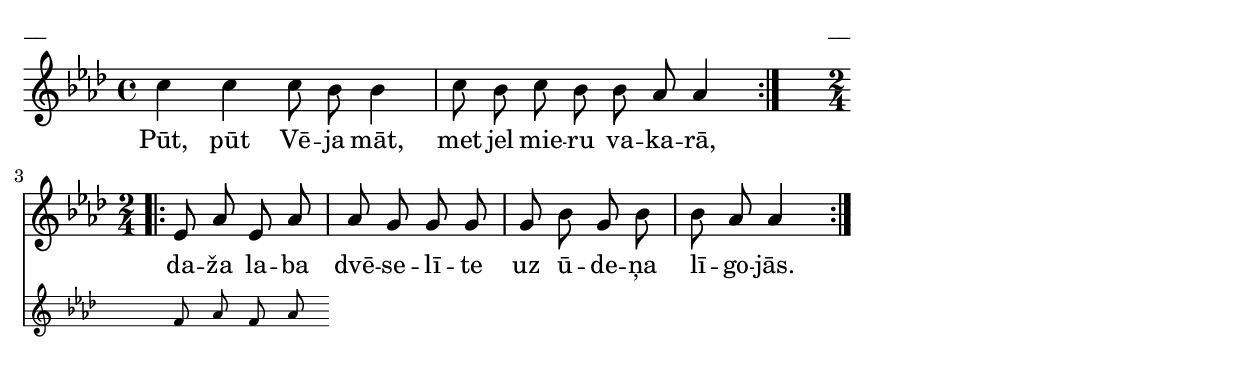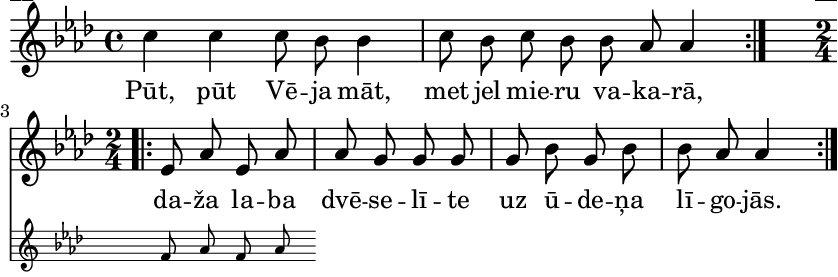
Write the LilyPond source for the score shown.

\version "2.13.18"
#(ly:set-option 'crop #t)

%\header {
%    title = "Pūt, pūt Vēja māt",Budēlīši, jūra
%}
\paper {
line-width = 14\cm
left-margin = 0.4\cm
between-system-padding = 0.1\cm
between-system-space = 0.1\cm
}
\layout {
indent = #0
ragged-last = ##f
}

voiceA = \relative c' {
\clef "treble"
\key aes \major
\repeat volta 2 {
\time 4/4
c'4 c c8 bes8 bes4 |
c8 bes c bes bes aes aes4 |
}
\repeat volta 2 {
\time 2/4
<<
{ ees8 aes ees8 aes | }
\new Staff \with {
\remove "Time_signature_engraver"
\remove "Bar_engraver"
alignAboveContext = #"main"
fontSize = #-3
\override StaffSymbol #'staff-space = #(magstep -3)
\override StaffSymbol #'thickness = #(magstep -3)
} { 
  \key aes \major
  \voiceOne \autoBeamOff f8 aes f aes     
}
>>
aes8 g g g |
g8 bes g bes |
bes8 aes aes4 |
}
}

lyricA = \lyricmode {
Pūt, pūt Vē -- ja māt, met jel mie -- ru va -- ka -- rā,
da -- ža la -- ba dvē -- se -- lī -- te uz ū -- de -- ņa lī -- go -- jās.
} 

fullScore = <<
\new Staff {
<<
\new Voice = "voiceA" { \oneVoice \autoBeamOff \voiceA }
\new Lyrics \lyricsto "voiceA" \lyricA
>>
}
>>

\score {
\fullScore
\header { piece = "__" opus = "__" }
}
\markup { \with-color #(x11-color 'white) \sans \smaller "__" }
\score {
\unfoldRepeats
\fullScore
\midi {
\context { \Staff \remove "Staff_performer" }
\context { \Voice \consists "Staff_performer" }
}
}


